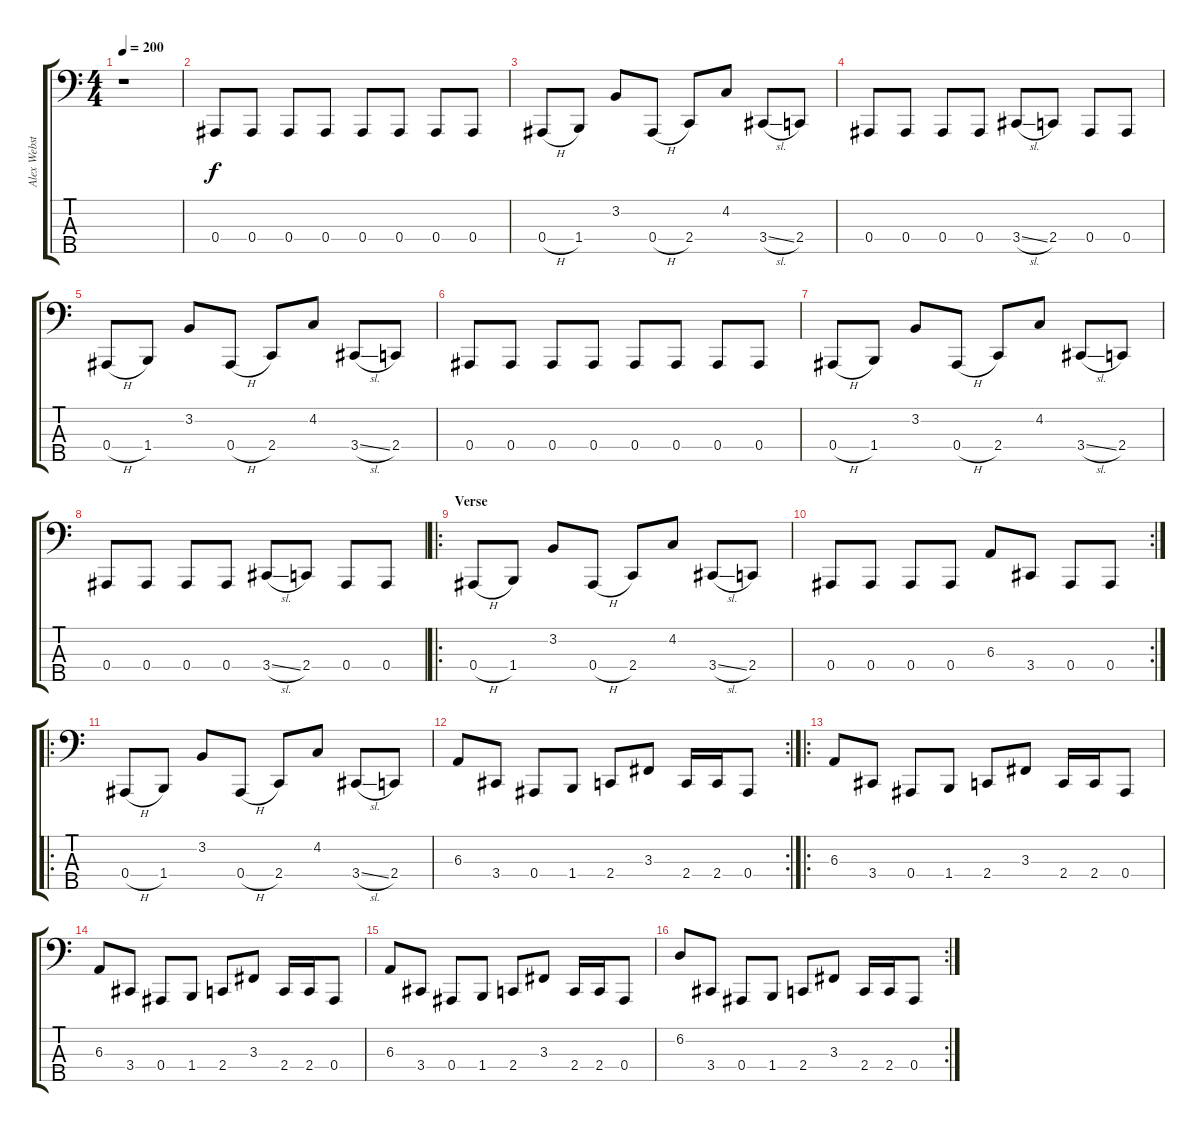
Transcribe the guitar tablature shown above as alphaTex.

\track ("Alex Webster" "Alex Webst") {instrument electricbassfinger}
\staff {score tabs}
\tuning (Db2 Ab1 Eb1 Bb0 F0) {hide}
\ts (4 4)
\tempo 200
\clef f4
\ks c
r.1{dy f instrument electricbassfinger} |
0.4.8 0.4.8 0.4.8 0.4.8 0.4.8 0.4.8 0.4.8 0.4.8 |
0.4{h}.8 1.4.8 3.2.8 0.4{h}.8 2.4.8 4.2.8 3.4{sl}.8 2.4.8 |
0.4.8 0.4.8 0.4.8 0.4.8 3.4{sl}.8 2.4.8 0.4.8 0.4.8 |
0.4{h}.8 1.4.8 3.2.8 0.4{h}.8 2.4.8 4.2.8 3.4{sl}.8 2.4.8 |
0.4.8 0.4.8 0.4.8 0.4.8 0.4.8 0.4.8 0.4.8 0.4.8 |
0.4{h}.8 1.4.8 3.2.8 0.4{h}.8 2.4.8 4.2.8 3.4{sl}.8 2.4.8 |
0.4.8 0.4.8 0.4.8 0.4.8 3.4{sl}.8 2.4.8 0.4.8 0.4.8 |
\ro
\section ("" "Verse")
0.4{h}.8 1.4.8 3.2.8 0.4{h}.8 2.4.8 4.2.8 3.4{sl}.8 2.4.8 |
\rc 2
0.4.8 0.4.8 0.4.8 0.4.8 6.3.8 3.4.8 0.4.8 0.4.8 |
\ro
0.4{h}.8 1.4.8 3.2.8 0.4{h}.8 2.4.8 4.2.8 3.4{sl}.8 2.4.8 |
\rc 2
6.3.8 3.4.8 0.4.8 1.4.8 2.4.8 3.3.8 2.4.16 2.4.16 0.4.8 |
\ro
6.3.8 3.4.8 0.4.8 1.4.8 2.4.8 3.3.8 2.4.16 2.4.16 0.4.8 |
6.3.8 3.4.8 0.4.8 1.4.8 2.4.8 3.3.8 2.4.16 2.4.16 0.4.8 |
6.3.8 3.4.8 0.4.8 1.4.8 2.4.8 3.3.8 2.4.16 2.4.16 0.4.8 |
\rc 2
6.2.8 3.4.8 0.4.8 1.4.8 2.4.8 3.3.8 2.4.16 2.4.16 0.4.8
